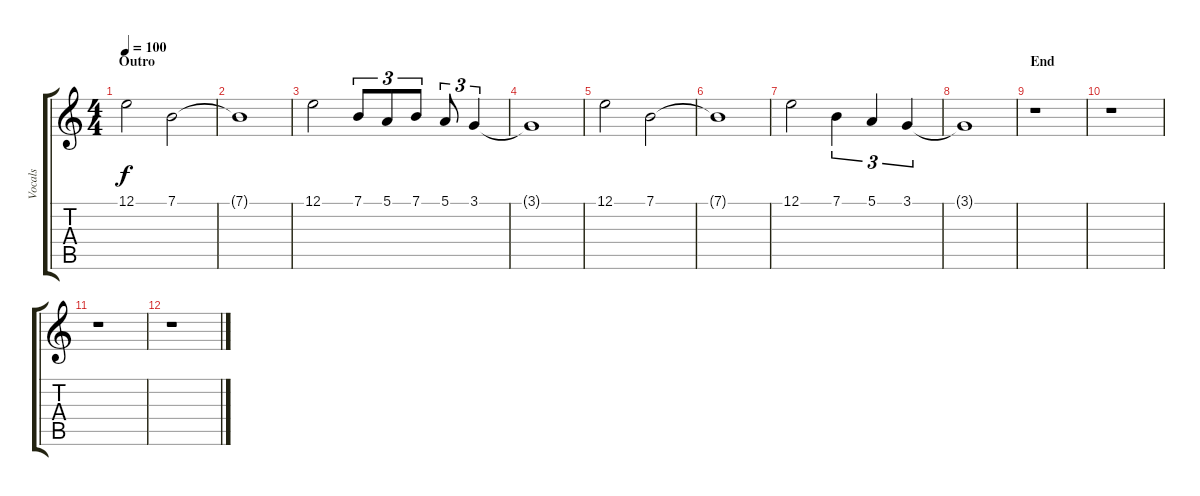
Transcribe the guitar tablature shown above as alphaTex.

\track ("Vocals" "Vocals") {instrument lead8bassandlead}
\staff {score tabs}
\tuning (E4 B3 G3 D3 A2 E2) {hide}
\ts (4 4)
\section ("" "Outro")
\tempo 100
\clef g2
\ks c
12.1.2{dy f} 7.1.2 |
7.1{t}.1 |
12.1.2 7.1.8{tu (3 2)} 5.1.8{tu (3 2)} 7.1.8{tu (3 2)} 5.1.8{tu (3 2)} 3.1.4{tu (3 2)} |
3.1{t}.1 |
12.1.2 7.1.2 |
7.1{t}.1 |
12.1.2 7.1.4{tu (3 2)} 5.1.4{tu (3 2)} 3.1.4{tu (3 2)} |
3.1{t}.1 |
\section ("" "End")
r.1 |
r.1 |
r.1 |
r.1
